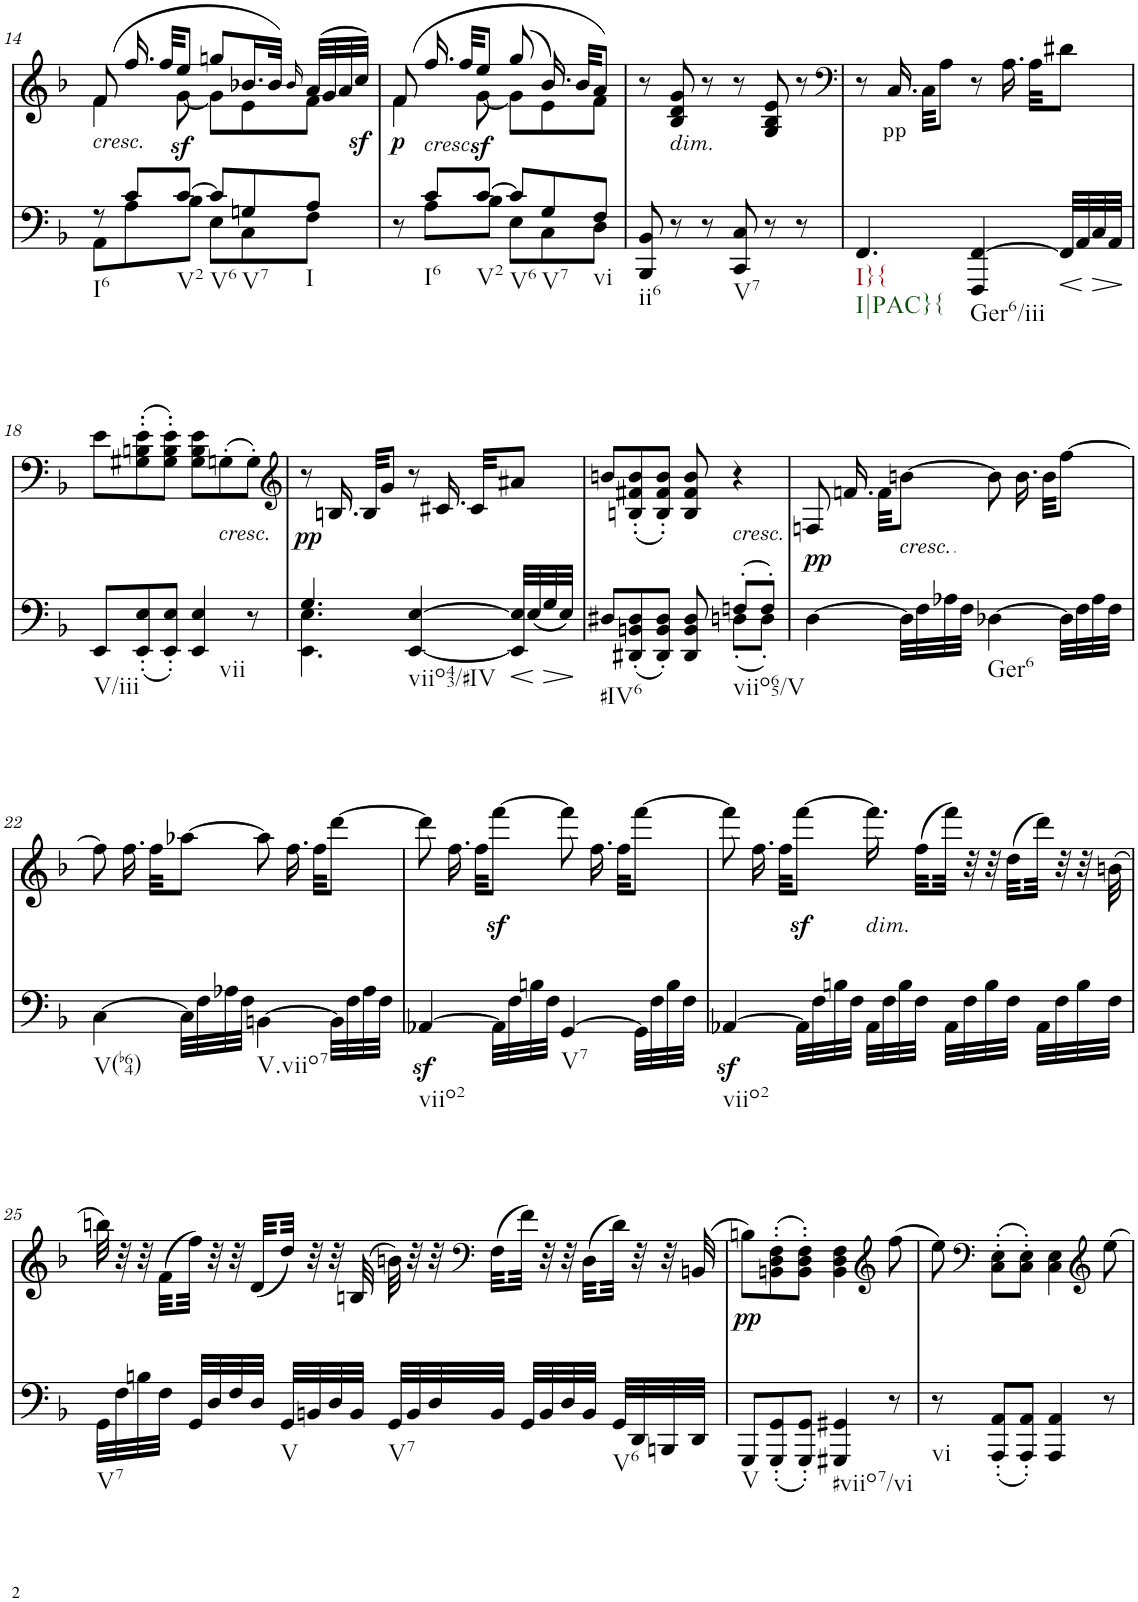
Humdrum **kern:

**kern	**dynam	**kern	**text	**dynam
*part2	*part2	*part1	*part1	*part1
*staff2	*staff2	*staff1	*staff1	*staff1
*I"piano	*	*I"piano	*	*
*I'Pno	*	*I'Pno	*	*
!!LO:PB:g=z
*clefF4	*	*clefG2	*	*
*k[b-]	*	*k[b-]	*	*
*F:	*	*F:	*	*
*M6/8	*	*M6/8	*	*
=14	=14	=14	=14	=14
*^	*	*^	*	*
!	!	!	!LO:TX:b:i:t=cresc.	!	!	!
!LO:TX:b:t=I6	!	!	!	!	!	!
8r	8AA\L	.	(8f/	4f\	.	.
8c/L	8A\	.	16.ff/	.	.	.
.	.	.	32ff/KKL	.	.	.
!LO:TX:b:t=V2	!	!	!	!	!	!
!	!	!	!	!	!	!LO:DY:b
[8c/J	8B-\J	.	8ee/J	[8g\	.	sf
!LO:TX:b:t=V6	!	!	!	!	!	!
8c/L]	8E\L	.	8ggn/L	8g\L]	.	.
!LO:TX:b:t=V7	!	!	!	!	!	!
8Gn/	8C\	.	16.b-X/L	8e\	.	.
.	.	.	32b-/JJk)	.	.	.
.	.	.	16qb-/	.	.	.
!LO:TX:b:t=I	!	!	!	!	!	!
8A/J	8F\J	.	(32a/LLL	8f\J	.	.
.	.	.	32g/	.	.	.
.	.	.	32a/	.	.	.
!	!	!	!	!	!	!LO:DY:b
.	.	.	32cc/JJJ)	.	.	sf
=15	=15	=15	=15	=15	=15	=15
!	!	!	!	!	!LO:LY:b	!LO:DY:b
8r	8ryy	.	(8f/	4f\	<	p
!	!	!	!LO:TX:b:i:t=cresc.	!	!	!
!LO:TX:b:t=I6	!	!	!	!	!	!
8c/L	8A\L	.	16.ff/	.	.	.
.	.	.	32ff/KKL	.	.	.
!LO:TX:b:t=V2	!	!	!	!	!	!
!	!	!	!	!	!	!LO:DY:b
[8c/J	8B-\J	.	8ee/J	[8g\	.	sf
!LO:TX:b:t=V6	!	!	!	!	!	!
8c/L]	8E\L	.	(8gg/	8g\L]	.	.
!LO:TX:b:t=V7	!	!	!	!	!	!
8G/	8C\	.	16.b-/)	8e\	.	.
.	.	.	32b-/KKL	.	.	.
!LO:TX:b:t=vi	!	!	!	!	!	!
8F/J	8D\J	.	8a/J)	8f\J	.	.
=16	=16	=16	=16	=16	=16	=16
!LO:TX:b:t=ii6	!	!	!	!	!	!
*v	*v	*	*	*	*	*
*	*	*v	*v	*	*
8BBB-/ 8BB-/	.	8r	.	.
!	!	!LO:TX:b:i:t=dim.	!	!
!	!	!	!LO:LY:b	!
8r	.	8B-/ 8d/ 8g/	>	.
8r	.	8r	.	.
!LO:TX:b:t=V7	!	!	!	!
8CC/ 8C/	.	8r	.	.
8r	.	8G/ 8B-/ 8e/	.	.
8r	.	8r	.	.
=17	=17	=17	=17	=17
*	*	*clefF4	*	*
!LO:TX:b:t=I}{	!	!	!	!
!LO:TX:b:t=I|PAC}{	!	!	!	!
4.FF/	.	8r	.	.
!	!	!	!LO:LY:b	!
.	.	16.C/	pp	.
.	.	32C\KKL	.	.
.	.	8A\J	.	.
!LO:TX:b:t=Ger6/iii	!	!	!	!
4FFF/ [4FF/	.	8r	.	.
.	.	16.A\	.	.
.	.	32A\KKL	.	.
!	!LO:HP:b	!	!	!
32FF/LLL]	<	8d#X\J	.	.
32AA/	.	.	.	.
!	!LO:HP:n=1:b	!	!	!
32C/	[ >	.	.	.
32AA/JJJ	.	.	.	.
.	]	.	.	.
!!LO:LB:g=z
=18	=18	=18	=18	=18
!LO:TX:b:t=V/iii	!	!	!	!
8EE/L	.	8e\L	.	.
(8EE/' 8E/'	.	(8G#X\' 8Bn\' 8e\'	.	.
8EE/' 8E/'J)	.	8G#\' 8B\' 8e\'J)	.	.
!LO:TX:b:t=vii	!	!	!	!
!	!	!	!LO:LY:b	!
4EE/ 4E/	.	8G#\ 8B\ 8e\L	<	.
!	!	!LO:TX:b:i:t=cresc.	!	!
.	.	(8Gn'\	.	.
8r	.	8G'\J)	.	.
=19	=19	=19	=19	=19
*	*	*clefG2	*	*
*^	*	*	*	*
!	!	!	!	!	!LO:DY:b
4.G/	4.EE\ 4.E\	.	8r	.	pp
!	!	!	!	!LO:LY:b	!
.	.	.	16.Bn/	pp	.
.	.	.	32B/KKL	.	.
.	.	.	8g/J	.	.
!LO:TX:b:t=viio43/#IV	!	!	!	!	!
[<4EE/ [4E/	4.ryy	.	8r	.	.
.	.	.	16.c#X/	.	.
!	!	!	!	!LO:LY:b	!
.	.	.	32c#/KKL	<	.
!	!	!LO:HP:b	!	!	!
32EE/] 32E/]LLL	.	<	8a#X/J	.	.
(32E/	.	.	.	.	.
!	!	!LO:HP:n=1:b	!	!	!
32G/	.	[ >	.	.	.
32E/JJJ)	.	.	.	.	.
*v	*v	*	*	*	*
.	]	.	.	.
=20	=20	=20	=20	=20
*^	*	*	*	*
!LO:TX:b:t=#IV6	!	!	!	!	!
8D#X/L	2ryy	.	8bn/L	.	.
(<8DD#X/'< 8BBn/'< 8D#/'<	.	.	(8Bn/' 8f#X/' 8b/'	.	.
8DD#/'< 8BB/'< 8D#/'<J)	.	.	8B/' 8f#/' 8b/'J)	.	.
!	!	!	!	!LO:LY:b	!
8DD#/ 8BB/ 8D#/	.	.	8B/ 8f#/ 8b/	<	.
!	!	!	!LO:TX:b:i:t=cresc.	!	!
!LO:TX:b:t=viio65/V	!	!	!	!	!
(8Fn'/L	(8Dn'\L	.	4r	.	.
8F'/J)	8D'\J)	.	.	.	.
=21	=21	=21	=21	=21	=21
!	!	!LO:DY:a	!	!LO:LY:b	!
*v	*v	*	*	*	*
[4D\	pp	8Fn/	pp	.
.	.	16.fn/	.	.
.	.	32f\KKL	.	.
!	!	!LO:TX:b:i:t=cresc.	!	!
!	!	!	!LO:LY:b	!
32D\LLL]	.	[8bn\J	<	.
32F\	.	.	.	.
32A-X\	.	.	.	.
32F\JJJ	.	.	.	.
!LO:TX:b:t=Ger6	!	!	!	!
[4D-X\	.	8b\]	.	.
.	.	16.b\	.	.
.	.	32b\KKL	.	.
32D-\LLL]	.	[8ff\J	.	.
32F\	.	.	.	.
32A-\	.	.	.	.
32F\JJJ	.	.	.	.
!!LO:LB:g=z
=22	=22	=22	=22	=22
!LO:TX:b:t=V(b64)	!	!	!	!
[4C\	.	8ff\]	.	.
.	.	16.ff\	.	.
.	.	32ff\KKL	.	.
32C\LLL]	.	[8aa-X\J	.	.
32F\	.	.	.	.
32A-X\	.	.	.	.
32F\JJJ	.	.	.	.
!LO:TX:b:t=V.viio7	!	!	!	!
[4BBn\	.	8aa-\]	.	.
.	.	16.ff\	.	.
.	.	32ff\KKL	.	.
32BB\LLL]	.	[8ddd\J	.	.
32F\	.	.	.	.
32A-\	.	.	.	.
32F\JJJ	.	.	.	.
=23	=23	=23	=23	=23
!LO:TX:b:t=viio2	!	!	!	!
[4AA-Xz</	.	8ddd\]	.	.
.	.	16.ff\	.	.
.	.	32ff\KKL	.	.
32AA-\LLL]	.	[8fffz<\J	.	.
32F\	.	.	.	.
32Bn\	.	.	.	.
32F\JJJ	.	.	.	.
!LO:TX:b:t=V7	!	!	!	!
[4GG/	.	8fff\]	.	.
.	.	16.ff\	.	.
.	.	32ff\KKL	.	.
32GG\LLL]	.	[8fff\J	.	.
32F\	.	.	.	.
32B\	.	.	.	.
32F\JJJ	.	.	.	.
=24	=24	=24	=24	=24
!LO:TX:b:t=viio2	!	!	!	!
[4AA-Xz</	.	8fff\]	.	.
.	.	16.ff\	.	.
.	.	32ff\KKL	.	.
32AA-\LLL]	.	[8fffz<\J	.	.
32F\	.	.	.	.
32Bn\	.	.	.	.
32F\JJJ	.	.	.	.
!	!	!LO:TX:b:i:t=dim.	!	!
!	!	!	!LO:LY:b	!
32AA-\LLL	.	16.fff\]	>	.
32F\	.	.	.	.
32B\	.	.	.	.
32F\JJJ	.	(32ff\LLL	.	.
32AA-\LLL	.	32fff\JJJ)	.	.
32F\	.	32r	.	.
32B\	.	32r	.	.
32F\JJJ	.	(32dd\LLL	.	.
32AA-\LLL	.	32ddd\JJJ)	.	.
32F\	.	32r	.	.
32B\	.	32r	.	.
32F\JJJ	.	(32bn\	.	.
!!LO:LB:g=z
=25	=25	=25	=25	=25
!LO:TX:b:t=V7	!	!	!	!
32GG\LLL	.	32bbn\)	.	.
32F\	.	32r	.	.
32Bn\	.	32r	.	.
32F\JJJ	.	(32f\LLL	.	.
32GG/LLL	.	32ff\JJJ)	.	.
32D/	.	32r	.	.
32F/	.	32r	.	.
32D/JJJ	.	(32d/LLL	.	.
!LO:TX:b:t=V	!	!	!	!
32GG/LLL	.	32dd/JJJ)	.	.
32BBn/	.	32r	.	.
32D/	.	32r	.	.
32BB/JJJ	.	(32Bn/	.	.
!LO:TX:b:t=V7	!	!	!	!
32GG/LLL	.	32bn\)	.	.
32BB/	.	32r	.	.
32D/	.	32r	.	.
*	*	*clefF4	*	*
32BB/JJJ	.	(32F\LLL	.	.
32GG/LLL	.	32f\JJJ)	.	.
32BB/	.	32r	.	.
32D/	.	32r	.	.
32BB/JJJ	.	(32D\LLL	.	.
!LO:TX:b:t=V6	!	!	!	!
32GG/LLL	.	32d\JJJ)	.	.
32DD/	.	32r	.	.
32BBBn/	.	32r	.	.
32DD/JJJ	.	(32BBn/	.	.
=26	=26	=26	=26	=26
!LO:TX:b:t=V	!	!	!	!
!	!	!	!LO:LY:b	!LO:DY:b
8GGG/L	.	8Bn\L)	pp	pp
(8GGG/' 8GG/'	.	(8BBn\' 8D\' 8F\'	.	.
8GGG/' 8GG/'J)	.	8BB\' 8D\' 8F\'J)	.	.
!LO:TX:b:t=#viio7/vi	!	!	!	!
4GGG#X/ 4GG#X/	.	4BB\ 4D\ 4F\	.	.
*	*	*clefG2	*	*
8r	.	(8ff\	.	.
=27	=27	=27	=27	=27
!LO:TX:b:t=vi	!	!	!	!
8r	.	8ee\)	.	.
*	*	*clefF4	*	*
(8AAA/' 8AA/'L	.	(8C\' 8E\'L	.	.
8AAA/' 8AA/'J)	.	8C\' 8E\'J)	.	.
4AAA/ 4AA/	.	4C\ 4E\	.	.
*	*	*clefG2	*	*
8r	.	8ee\	.	.
=	=	=	=	=
*-	*-	*-	*-	*-
